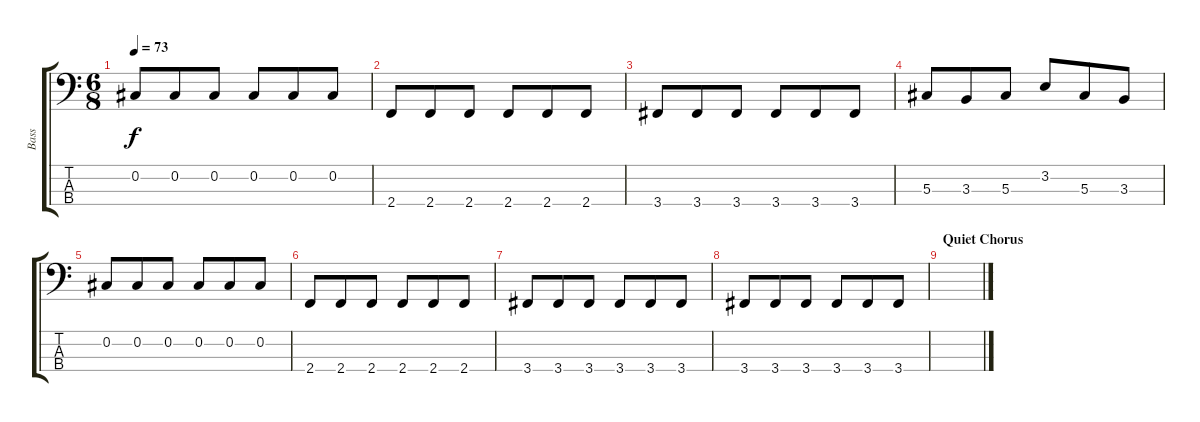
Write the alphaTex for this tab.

\track ("Bass" "Bass") {instrument acousticguitarnylon}
\staff {score tabs}
\tuning (Gb2 Db2 Ab1 Eb1) {hide}
\ts (6 8)
\tempo 73
\clef f4
\ks c
0.2.8{dy f} 0.2.8 0.2.8 0.2.8 0.2.8 0.2.8 |
2.4.8 2.4.8 2.4.8 2.4.8 2.4.8 2.4.8 |
3.4.8 3.4.8 3.4.8 3.4.8 3.4.8 3.4.8 |
5.3.8 3.3.8 5.3.8 3.2.8 5.3.8 3.3.8 |
0.2.8 0.2.8 0.2.8 0.2.8 0.2.8 0.2.8 |
2.4.8 2.4.8 2.4.8 2.4.8 2.4.8 2.4.8 |
3.4.8 3.4.8 3.4.8 3.4.8 3.4.8 3.4.8 |
3.4.8 3.4.8 3.4.8 3.4.8 3.4.8 3.4.8 |
\section ("" "Quiet Chorus")
